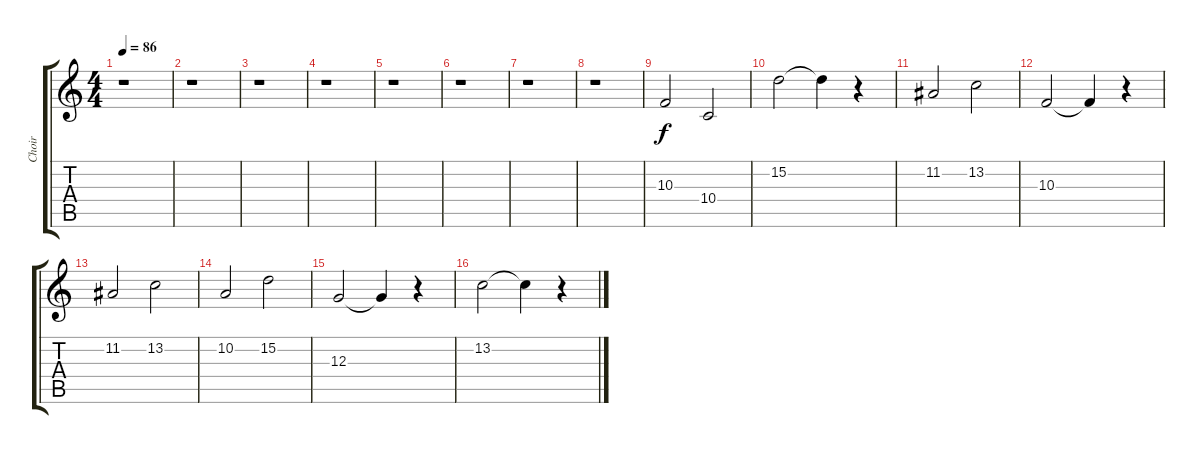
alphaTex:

\track ("Choir" "Choir") {instrument pad4choir}
\staff {score tabs}
\tuning (E4 B3 G3 D3 A2 E2) {hide}
\ts (4 4)
\tempo 86
\clef g2
\ks c
r.1{dy f} |
r.1 |
r.1 |
r.1 |
r.1 |
r.1 |
r.1 |
r.1 |
10.3.2 10.4.2 |
15.2.2 15.2{t}.4 r.4 |
11.2.2 13.2.2 |
10.3.2 10.3{t}.4 r.4 |
11.2.2 13.2.2 |
10.2.2 15.2.2 |
12.3.2 12.3{t}.4 r.4 |
13.2.2 13.2{t}.4 r.4
